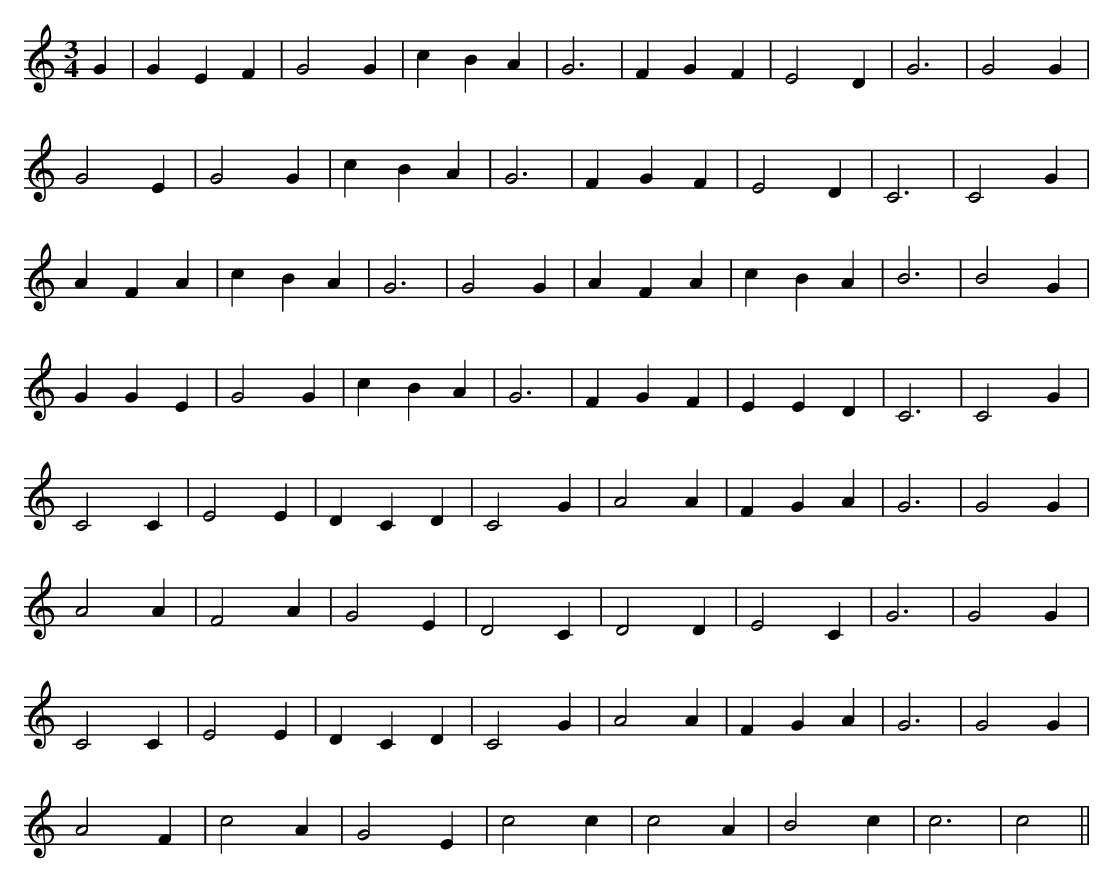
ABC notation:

X:1
M:3/4
K:C
G2|G2 E2 F2|G4 G2|c2 B2 A2|G6|F2 G2 F2|E4 D2|G6|G4 G2|
G4 E2|G4 G2|c2 B2 A2|G6|F2 G2 F2|E4 D2|C6|C4 G2|
A2 F2 A2|c2 B2 A2|G6|G4 G2|A2 F2 A2|c2 B2 A2|B6|B4 G2|
G2 G2 E2|G4 G2|c2 B2 A2|G6|F2 G2 F2|E2 E2 D2|C6|C4 G2|
C4 C2|E4 E2|D2 C2 D2|C4 G2|A4 A2|F2 G2 A2|G6|G4 G2|
A4 A2|F4 A2|G4 E2|D4 C2|D4 D2|E4 C2|G6|G4 G2|
C4 C2|E4 E2|D2 C2 D2|C4 G2|A4 A2|F2 G2 A2|G6|G4 G2|
A4 F2|c4 A2|G4 E2|c4 c2|c4 A2|B4 c2|c6|c4||
